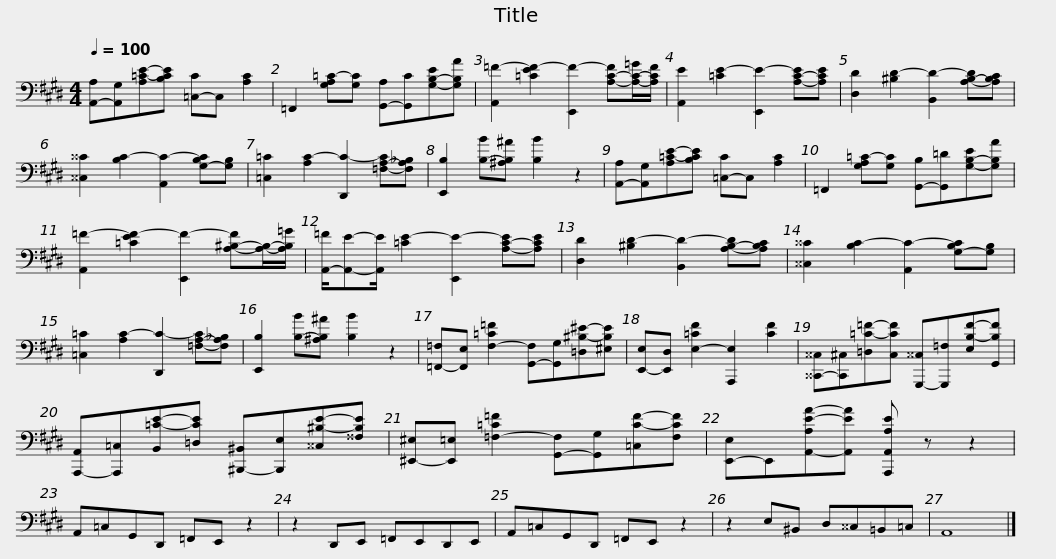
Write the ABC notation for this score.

X:1
L:1/8
Q:1/4=100
M:4/4
I:linebreak $
K:E
V:1 bass
V:1
 [A,,-A,][A,,G,][A,=C-E-][B,CE] [=C,-C]C, [A,C]2 | =F,,2 [G,A,=C-][G,C] [G,,-A,][G,,C][G,-B,-E][G,B,A] | [A,,=F-]2 [=CEF-]2 [E,,F-]2 [A,-C-F][A,-C-=G]/[A,CF]/ | [A,,E]2 [=CE-]2 [E,,E-]2 [A,-C-E][A,CE] |$ [D,D]2 [^B,D-]2 [B,,D-]2 [A,-B,-D][A,B,C] | %5
 [^^C,^^C]2 [B,C-]2 [A,,C-]2 [G,-B,C][G,B,] | [=C,=C]2 [A,C-]2 [D,,C-]2 [=F,-A,-C][F,A,_B,] | [E,,B,]2 [B,-B][^A,B,^A] [B,B]2 z2 | [A,,-A,][A,,G,][A,=C-E-][B,CE] [=C,-C]C, [A,C]2 |$ =F,,2 [G,A,=C-][G,C] [G,,-B,][G,,=D][G,-B,-E][G,B,A] | %10
 [A,,=F-]2 [=CEF-]2 [E,,F-]2 [A,-^B,-F][A,B,]/-[A,B,=G]/ | [A,,-=F]/[A,,E]-[A,,E]/ [=CE-]2 [E,,E-]2 [A,-C-E][A,CE] | [D,D]2 [^B,D-]2 [B,,D-]2 [A,-B,-D][A,B,C] |$ [^^C,^^C]2 [B,C-]2 [A,,C-]2 [G,-B,C][G,B,] | [=C,=C]2 [A,C-]2 [D,,C-]2 [=F,-A,-C][F,A,_B,] | %15
 [E,,B,]2 [B,-B][^A,B,^A] [B,B]2 z2 | [=F,,-=F,][F,,E,] [F,-=C=F]2 [G,,-F,][G,,G,][=D,^B,-^E-][^E,B,E] |$ [E,,-E,][E,,D,] [E,-=CF]2 [A,,,E,]2 [CF]2 | [^^C,,-^^C,][C,,^C,][=D,=C-=F-][C,CF] [G,,,-^^C,][G,,,=F,][E,B,-F-][G,,B,F] | [A,,,-A,,][A,,,=C,][B,,=C-E-][=D,CE] [^B,,,-^B,,][B,,,E,][^^C,^B,-E-][^^F,B,E] |$ %20
 [^E,,-^E,][E,,=E,] [=F,-=C=F]2 [G,,-F,][G,,G,][=C,C-F-][F,CF] | [E,,-E,]E,,[A,,-A,E-A-][A,,EA] [A,,,A,,A,E] z z2 | A,,=C,G,,D,, =F,,E,, z2 | z2 D,,E,, =F,,E,,D,,E,, |$ A,,=C,G,,D,, =F,,E,, z2 | %25
 z2 E,^B,, D,^^C,=B,,=C, | A,,8 |] %27
